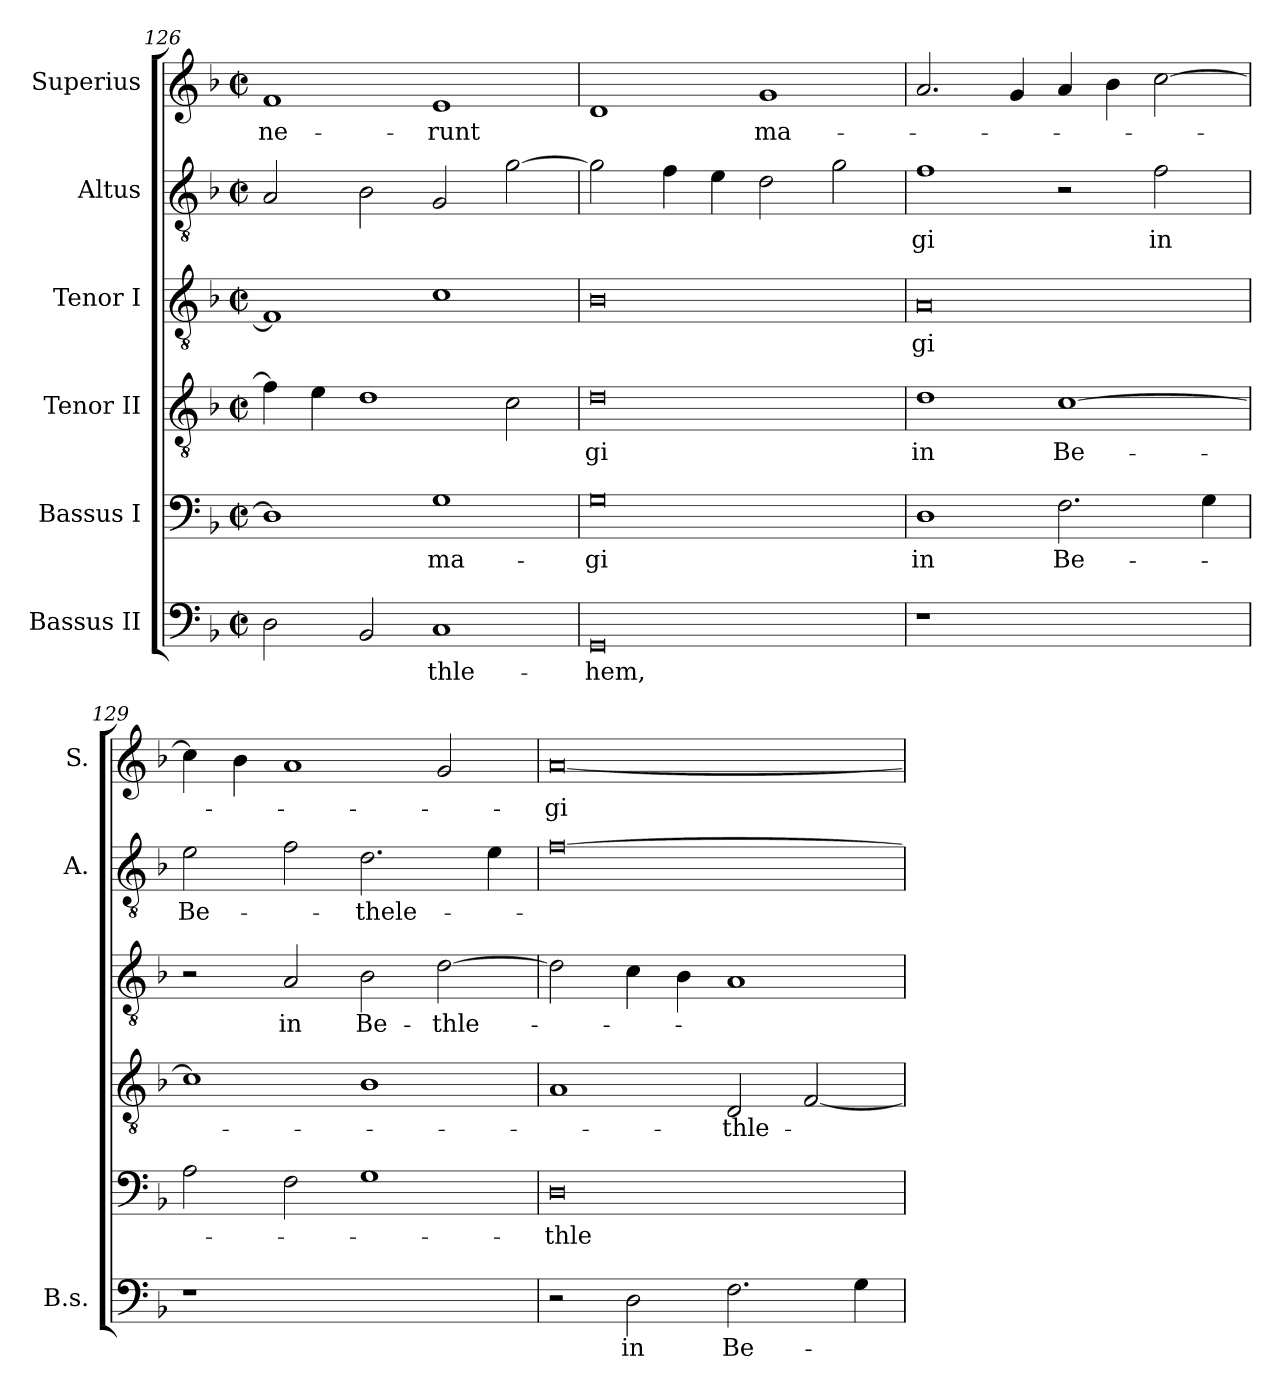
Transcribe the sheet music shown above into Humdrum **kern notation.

**kern	**text	**kern	**text	**kern	**text	**kern	**text	**kern	**text	**kern	**text
*part6	*part6	*part5	*part5	*part4	*part4	*part3	*part3	*part2	*part2	*part1	*part1
*staff6	*staff6	*staff5	*staff5	*staff4	*staff4	*staff3	*staff3	*staff2	*staff2	*staff1	*staff1
*I"Bassus II	*	*I"Bassus I	*	*I"Tenor II	*	*I"Tenor I	*	*I"Altus	*	*I"Superius	*
*I'B.s.	*	*	*	*	*	*	*	*I'A.	*	*I'S.	*
*clefF4	*	*clefF4	*	*clefGv2	*	*clefGv2	*	*clefGv2	*	*clefG2	*
*	*	*	*	*ITrd7c12	*	*ITrd7c12	*	*ITrd7c12	*	*	*
*k[b-]	*	*k[b-]	*	*k[b-]	*	*k[b-]	*	*k[b-]	*	*k[b-]	*
*F:	*	*F:	*	*F:	*	*F:	*	*F:	*	*F:	*
*M2/2	*	*M2/2	*	*M2/2	*	*M2/2	*	*M2/2	*	*M2/2	*
*met(c|)	*	*met(c|)	*	*met(c|)	*	*met(c|)	*	*met(c|)	*	*met(c|)	*
=126	=126	=126	=126	=126	=126	=126	=126	=126	=126	=126	=126
!	!	!	!	!	!	!	!	!	!	!	!LO:LY:b:color=#000000
2Di\	.	1Di]	.	4Fi\]	.	1FFi]	.	2AAi/	.	1fi	-ne-
.	.	.	.	4Ei\	.	.	.	.	.	.	.
2BB-i/	.	.	.	1Di	.	.	.	2BB-i\	.	.	.
!	!LO:LY:b:color=#000000	!	!	!	!	!	!	!	!	!	!
!	!	!	!LO:LY:b:color=#000000	!	!	!	!	!	!	!	!
!	!	!	!	!	!	!	!	!	!	!	!LO:LY:b:color=#000000
1Ci	-thle-	1Gi	ma-	.	.	1Ci	.	2GGi/	.	1ei	-runt
.	.	.	.	2Ci\	.	.	.	[>2Gi\	.	.	.
=127	=127	=127	=127	=127	=127	=127	=127	=127	=127	=127	=127
!	!LO:LY:b:color=#000000	!	!	!	!	!	!	!	!	!	!
!	!	!	!LO:LY:b:color=#000000	!	!	!	!	!	!	!	!
!	!	!	!	!	!LO:LY:b:color=#000000	!	!	!	!	!	!
0GGi	-hem,	0Gi	-gi	0Di	-gi	0BB-i	.	2Gi\]	.	1di	.
.	.	.	.	.	.	.	.	4Fi\	.	.	.
.	.	.	.	.	.	.	.	4Ei\	.	.	.
!	!	!	!	!	!	!	!	!	!	!	!LO:LY:b:color=#000000
.	.	.	.	.	.	.	.	2Di\	.	1gi	ma-
.	.	.	.	.	.	.	.	2Gi\	.	.	.
=128	=128	=128	=128	=128	=128	=128	=128	=128	=128	=128	=128
!LO:N:vis=1	!	!	!	!	!	!	!	!	!	!	!
!	!	!	!LO:LY:b:color=#000000	!	!	!	!	!	!	!	!
!	!	!	!	!	!LO:LY:b:color=#000000	!	!	!	!	!	!
!	!	!	!	!	!	!	!LO:LY:b:color=#000000	!	!	!	!
!	!	!	!	!	!	!	!	!	!LO:LY:b:color=#000000	!	!
1r	.	1Di	in	1Di	in	0AAi	-gi	1Fi	-gi	2.ai/	.
.	.	.	.	.	.	.	.	.	.	4gi/	.
!	!	!	!LO:LY:b:color=#000000	!	!	!	!	!	!	!	!
!	!	!	!	!	!LO:LY:b:color=#000000	!	!	!	!	!	!
1ryy	.	2.Fi\	Be-	[>1Ci	Be-	.	.	2r	.	4ai/	.
.	.	.	.	.	.	.	.	.	.	4b-i\	.
!	!	!	!	!	!	!	!	!	!LO:LY:b:color=#000000	!	!
.	.	.	.	.	.	.	.	2Fi\	in	[>2cci\	.
.	.	4Gi\	.	.	.	.	.	.	.	.	.
=129	=129	=129	=129	=129	=129	=129	=129	=129	=129	=129	=129
!LO:N:vis=1	!	!	!	!	!	!	!	!	!	!	!
!	!	!	!	!	!	!	!	!	!LO:LY:b:color=#000000	!	!
1r	.	2Ai\	.	1Ci]	.	2r	.	2Ei\	Be-	4cci\]	.
.	.	.	.	.	.	.	.	.	.	4b-i\	.
!	!	!	!	!	!	!	!LO:LY:b:color=#000000	!	!	!	!
.	.	2Fi\	.	.	.	2AAi/	in	2Fi\	.	1ai	.
!	!	!	!	!	!	!	!LO:LY:b:color=#000000	!	!	!	!
!	!	!	!	!	!	!	!	!	!LO:LY:b:color=#000000	!	!
1ryy	.	1Gi	.	1BB-i	.	2BB-i\	Be-	2.Di\	-thele-	.	.
!	!	!	!	!	!	!	!LO:LY:b:color=#000000	!	!	!	!
.	.	.	.	.	.	[>2Di\	-thle-	.	.	2gi/	.
.	.	.	.	.	.	.	.	4Ei\	.	.	.
!!LO:PB:g=z
=130	=130	=130	=130	=130	=130	=130	=130	=130	=130	=130	=130
!	!	!	!LO:LY:b:color=#000000	!	!	!	!	!	!	!	!
!	!	!	!	!	!	!	!	!	!	!	!LO:LY:b:color=#000000
2r	.	0Di	-thle-	1AAi	.	2Di\]	.	[>0Fi	.	[<0ai	-gi
!	!LO:LY:b:color=#000000	!	!	!	!	!	!	!	!	!	!
2Di\	in	.	.	.	.	4Ci\	.	.	.	.	.
.	.	.	.	.	.	4BB-i\	.	.	.	.	.
!	!LO:LY:b:color=#000000	!	!	!	!	!	!	!	!	!	!
!	!	!	!	!	!LO:LY:b:color=#000000	!	!	!	!	!	!
2.Fi\	Be-	.	.	2DDi/	-thle-	1AAi	.	.	.	.	.
.	.	.	.	[<2FFi/	.	.	.	.	.	.	.
4Gi\	.	.	.	.	.	.	.	.	.	.	.
=	=	=	=	=	=	=	=	=	=	=	=
*-	*-	*-	*-	*-	*-	*-	*-	*-	*-	*-	*-
